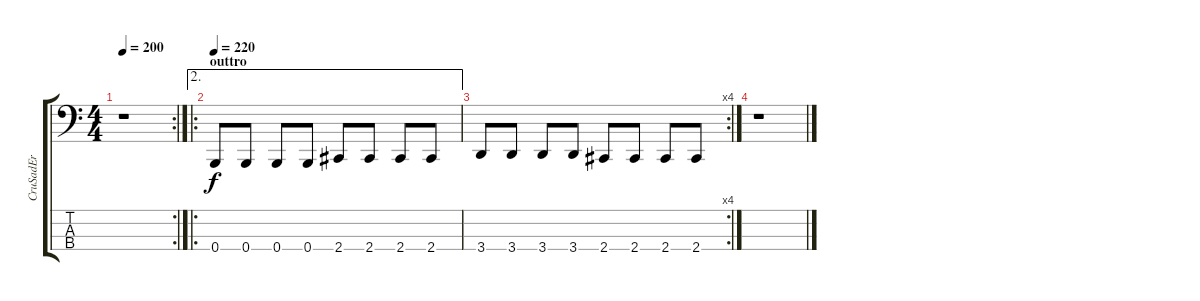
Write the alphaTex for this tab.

\track ("CruSadEr" "CruSadEr") {instrument electricbassfinger}
\staff {score tabs}
\tuning (E2 B1 Gb1 B0) {hide}
\rc 2
\ts (4 4)
\tempo 200
\clef f4
\ks c
r.1{dy f} |
\ae 2
\ro
\section ("" "outtro")
\tempo 220
0.4.8{instrument electricbassfinger} 0.4.8 0.4.8 0.4.8 2.4.8 2.4.8 2.4.8 2.4.8 |
\rc 4
3.4.8 3.4.8 3.4.8 3.4.8 2.4.8 2.4.8 2.4.8 2.4.8 |
r.1
